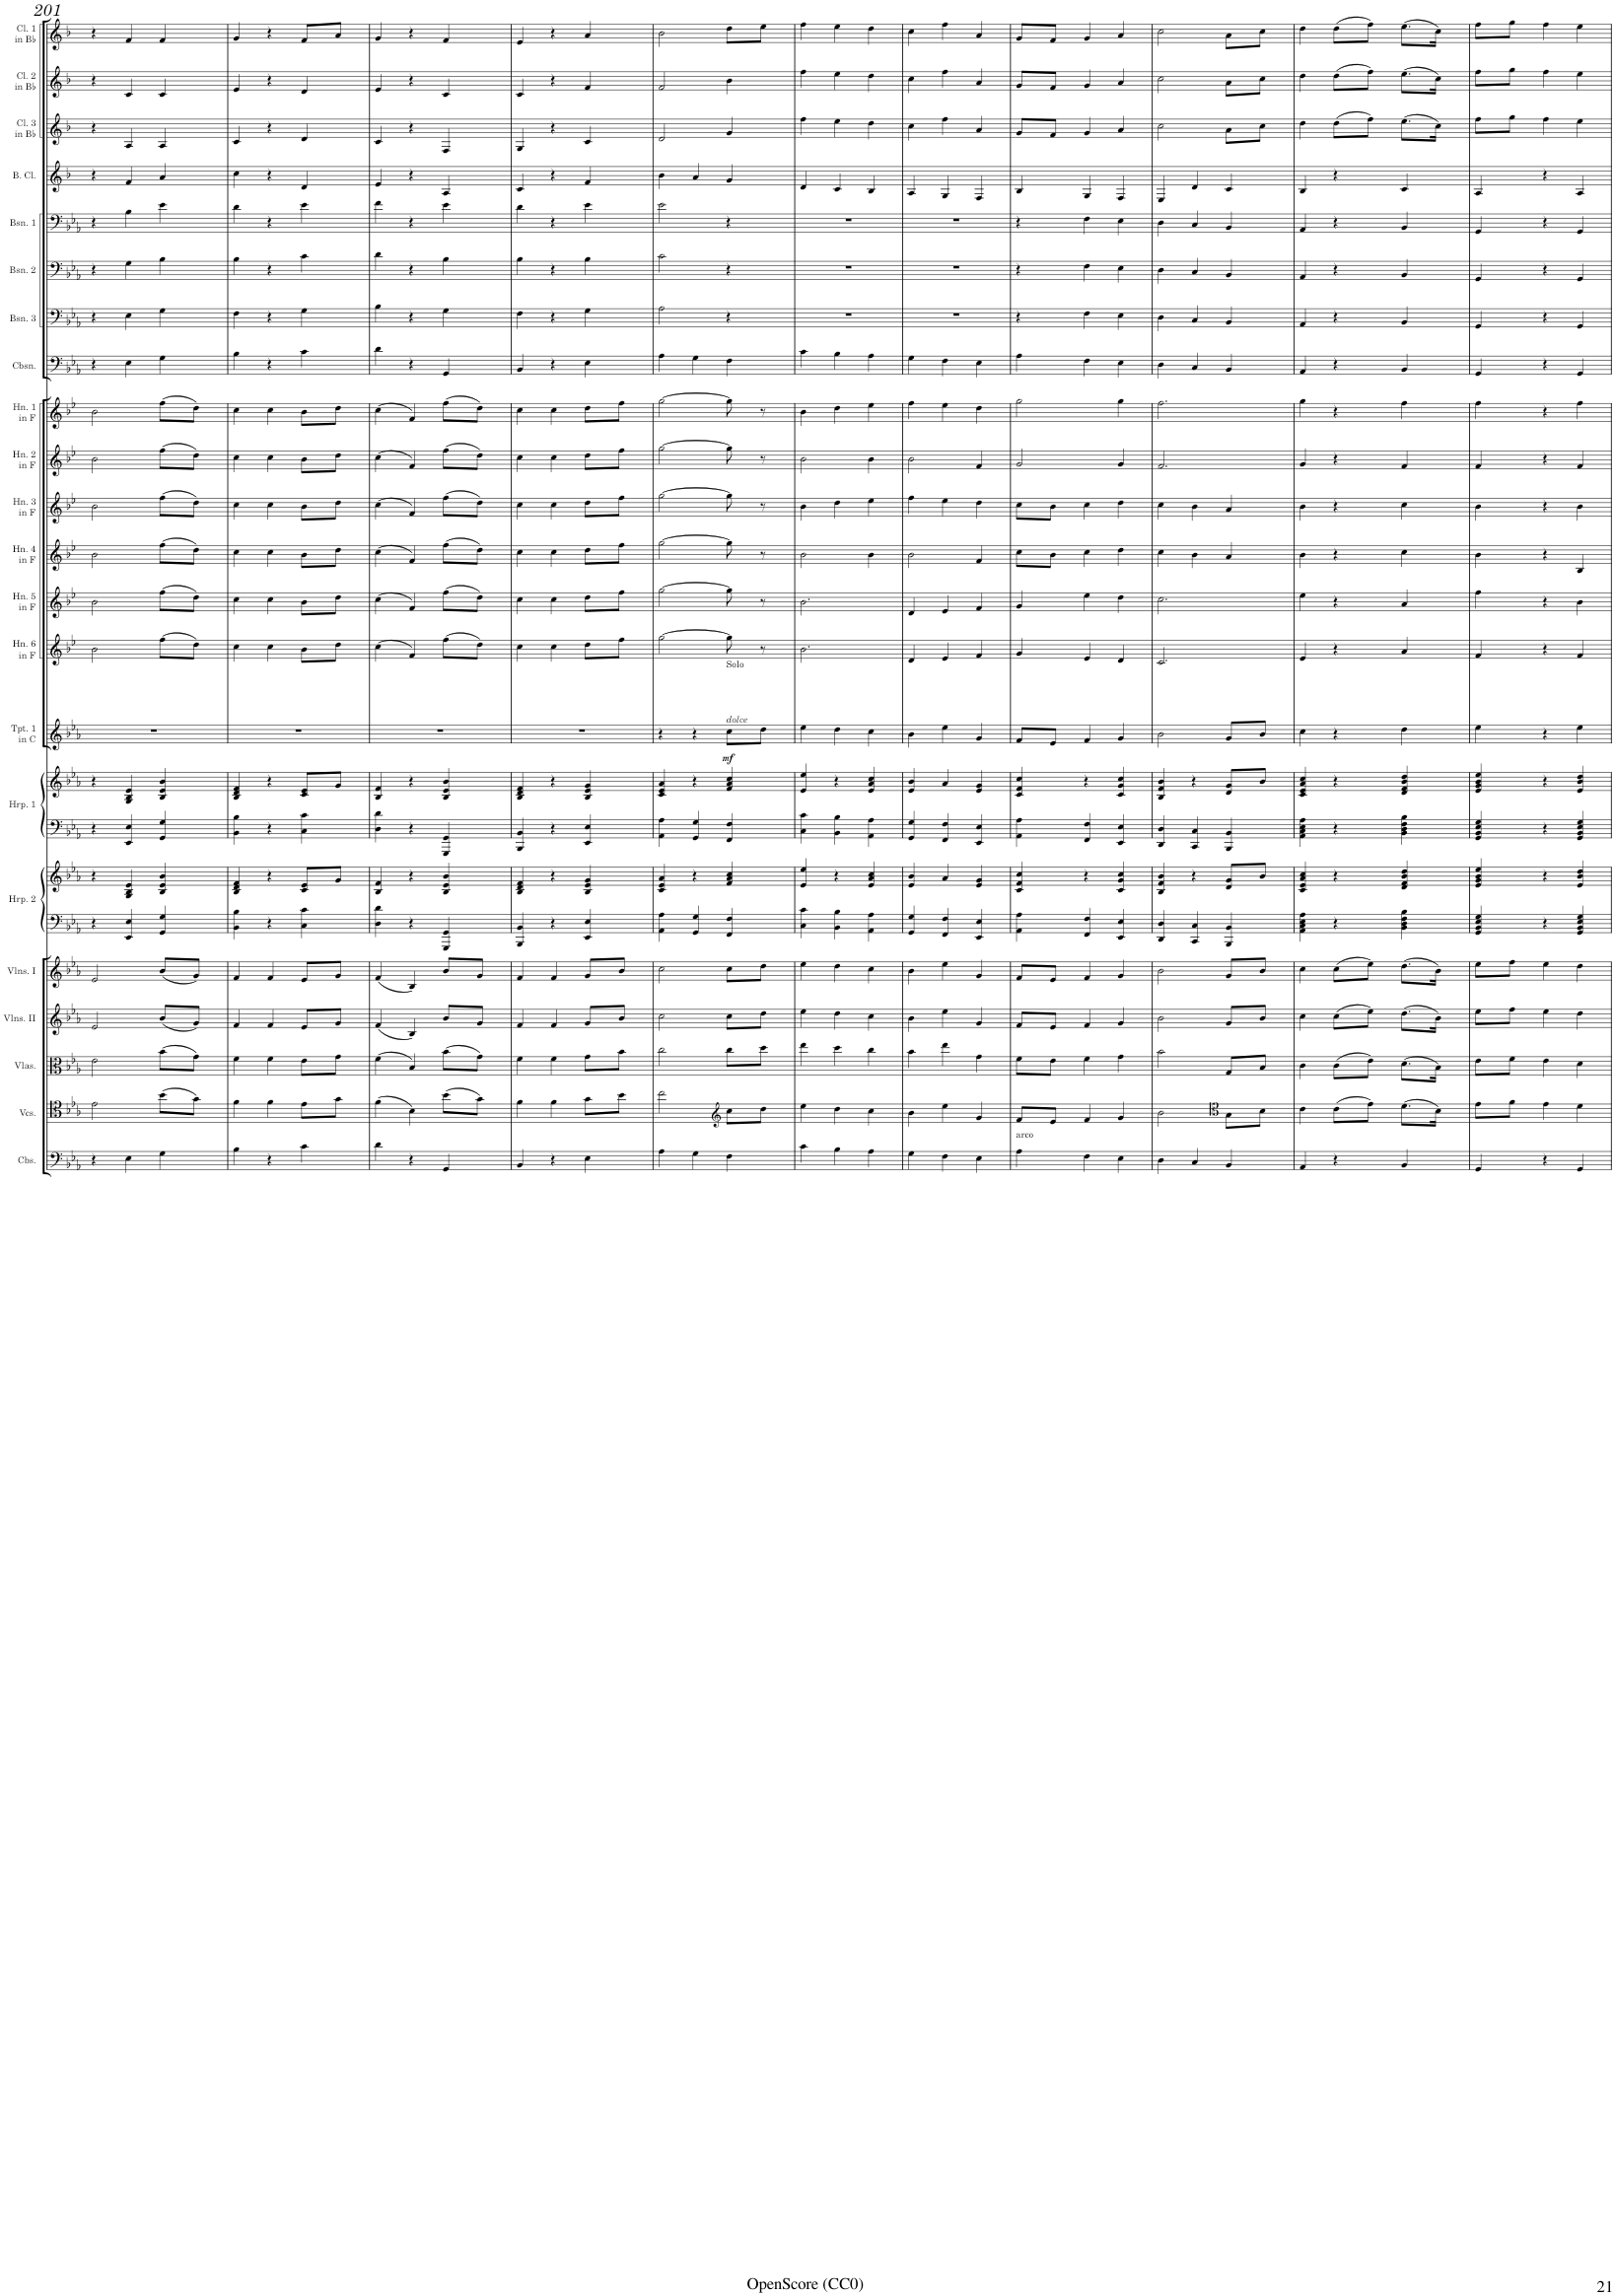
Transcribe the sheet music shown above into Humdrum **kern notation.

**kern	**kern	**kern	**kern	**kern	**kern	**kern	**kern	**kern	**kern	**dynam	**kern	**kern	**kern	**kern	**kern	**kern	**kern	**kern	**kern	**kern	**kern	**kern	**kern	**kern
*part22	*part21	*part20	*part19	*part18	*part17	*part17	*part16	*part16	*part15	*part15	*part14	*part13	*part12	*part11	*part10	*part9	*part8	*part7	*part6	*part5	*part4	*part3	*part2	*part1
*staff24	*staff23	*staff22	*staff21	*staff20	*staff19	*staff18	*staff17	*staff16	*staff15	*staff15	*staff14	*staff13	*staff12	*staff11	*staff10	*staff9	*staff8	*staff7	*staff6	*staff5	*staff4	*staff3	*staff2	*staff1
*I"Contrabasses	*I"Violoncellos	*I"Violas	*I"Violins II	*I"Violins I	*I"Harp 2	*	*I"Harp 1	*	*I"Trumpet 1 in C	*	*I"Horn 6 in F	*I"Horn 5 in F	*I"Horn 4 in F	*I"Horn 3 in F	*I"Horn 2 in F	*I"Horn 1 in F	*I"Contrabassoon	*I"Bassoon 3	*I"Bassoon 2	*I"Bassoon 1	*I"Bass Clarinet	*I"Clarinet 3 in Bb	*I"Clarinet 2 in Bb	*I"Clarinet 1 in Bb
*I'Cbs.	*I'Vcs.	*I'Vlas.	*I'Vlns. II	*I'Vlns. I	*I'Hrp. 2	*	*I'Hrp. 1	*	*I'Tpt. 1 in C	*	*I'Hn. 6 in F	*I'Hn. 5 in F	*I'Hn. 4 in F	*I'Hn. 3 in F	*I'Hn. 2 in F	*I'Hn. 1 in F	*I'Cbsn.	*I'Bsn. 3	*I'Bsn. 2	*I'Bsn. 1	*I'B. Cl.	*I'Cl. 3 in Bb	*I'Cl. 2 in Bb	*I'Cl. 1 in Bb
!!LO:PB:g=z
*clefF4	*clefC4	*clefC3	*clefG2	*clefG2	*clefF4	*clefG2	*clefF4	*clefG2	*clefG2	*	*clefG2	*clefG2	*clefG2	*clefG2	*clefG2	*clefG2	*clefF4	*clefF4	*clefF4	*clefF4	*clefG2	*clefG2	*clefG2	*clefG2
*Trd7c12	*	*	*	*	*	*	*	*	*	*	*Trd4c7	*Trd4c7	*Trd4c7	*Trd4c7	*Trd4c7	*Trd4c7	*Trd7c12	*	*	*	*Trd8c14	*Trd1c2	*Trd1c2	*Trd1c2
*k[b-e-a-]	*k[b-e-a-]	*k[b-e-a-]	*k[b-e-a-]	*k[b-e-a-]	*k[b-e-a-]	*k[b-e-a-]	*k[b-e-a-]	*k[b-e-a-]	*k[b-e-a-]	*	*k[b-e-]	*k[b-e-]	*k[b-e-]	*k[b-e-]	*k[b-e-]	*k[b-e-]	*k[b-e-a-]	*k[b-e-a-]	*k[b-e-a-]	*k[b-e-a-]	*k[b-]	*k[b-]	*k[b-]	*k[b-]
*M3/4	*M3/4	*M3/4	*M3/4	*M3/4	*M3/4	*M3/4	*M3/4	*M3/4	*M3/4	*	*M3/4	*M3/4	*M3/4	*M3/4	*M3/4	*M3/4	*M3/4	*M3/4	*M3/4	*M3/4	*M3/4	*M3/4	*M3/4	*M3/4
=201	=201	=201	=201	=201	=201	=201	=201	=201	=201	=201	=201	=201	=201	=201	=201	=201	=201	=201	=201	=201	=201	=201	=201	=201
4r	2e-\	2e-\	2e-/	2e-/	4r	4r	4r	4r	2.r	.	2b-\	2b-\	2b-\	2b-\	2b-\	2b-\	4r	4r	4r	4r	4r	4r	4r	4r
4E-\	.	.	.	.	4EE-/ 4E-/	4G/ 4B-/ 4e-/	4EE-/ 4E-/	4G/ 4B-/ 4e-/	.	.	.	.	.	.	.	.	4E-\	4E-\	4G\	4B-\	4f/	4A/	4c/	4f/
4G\	(8b-\L	(8b-\L	(8b-/L	(8b-/L	4GG/ 4G/	4B-/ 4e-/ 4b-/	4GG/ 4G/	4B-/ 4e-/ 4b-/	.	.	(8ff\L	(8ff\L	(8ff\L	(8ff\L	(8ff\L	(8ff\L	4G\	4G\	4B-\	4e-\	4a/	4A/	4c/	4f/
.	8g\J)	8g\J)	8g/J)	8g/J)	.	.	.	.	.	.	8dd\J)	8dd\J)	8dd\J)	8dd\J)	8dd\J)	8dd\J)	.	.	.	.	.	.	.	.
=202	=202	=202	=202	=202	=202	=202	=202	=202	=202	=202	=202	=202	=202	=202	=202	=202	=202	=202	=202	=202	=202	=202	=202	=202
4B-\	4f\	4f\	4f/	4f/	4BB-\ 4B-\	4B-/ 4d/ 4f/	4BB-\ 4B-\	4B-/ 4d/ 4f/	2.r	.	4cc\	4cc\	4cc\	4cc\	4cc\	4cc\	4B-\	4F\	4B-\	4d\	4cc\	4c/	4e/	4g/
4r	4f\	4f\	4f/	4f/	4r	4r	4r	4r	.	.	4cc\	4cc\	4cc\	4cc\	4cc\	4cc\	4r	4r	4r	4r	4r	4r	4r	4r
4c\	8e-\L	8e-\L	8e-/L	8e-/L	4C\ 4c\	8c/ 8e-/L	4C\ 4c\	8c/ 8e-/L	.	.	8b-\L	8b-\L	8b-\L	8b-\L	8b-\L	8b-\L	4c\	4G\	4c\	4e-\	4d/	4d/	4d/	8f/L
.	8g\J	8g\J	8g/J	8g/J	.	8g/J	.	8g/J	.	.	8dd\J	8dd\J	8dd\J	8dd\J	8dd\J	8dd\J	.	.	.	.	.	.	.	8a/J
=203	=203	=203	=203	=203	=203	=203	=203	=203	=203	=203	=203	=203	=203	=203	=203	=203	=203	=203	=203	=203	=203	=203	=203	=203
4d\	(4f\	(4f\	(4f/	(4f/	4D\ 4d\	4B-/ 4f/	4D\ 4d\	4B-/ 4f/	2.r	.	(4cc\	(4cc\	(4cc\	(4cc\	(4cc\	(4cc\	4d\	4B-\	4d\	4f\	4e/	4c/	4e/	4g/
4r	4B-\)	4B-/)	4B-/)	4B-/)	4r	4r	4r	4r	.	.	4f/)	4f/)	4f/)	4f/)	4f/)	4f/)	4r	4r	4r	4r	4r	4r	4r	4r
4GG/	(8b-\L	(8b-\L	8b-/L	8b-/L	4GGG/ 4GG/	4B-/ 4e-/ 4b-/	4GGG/ 4GG/	4B-/ 4e-/ 4b-/	.	.	(8ff\L	(8ff\L	(8ff\L	(8ff\L	(8ff\L	(8ff\L	4GG/	4G\	4B-\	4e-\	4A/	4F/	4c/	4f/
.	8g\J)	8g\J)	8g/J	8g/J	.	.	.	.	.	.	8dd\J)	8dd\J)	8dd\J)	8dd\J)	8dd\J)	8dd\J)	.	.	.	.	.	.	.	.
=204	=204	=204	=204	=204	=204	=204	=204	=204	=204	=204	=204	=204	=204	=204	=204	=204	=204	=204	=204	=204	=204	=204	=204	=204
4BB-/	4f\	4f\	4f/	4f/	4BBB-/ 4BB-/	4B-/ 4d/ 4f/	4BBB-/ 4BB-/	4B-/ 4d/ 4f/	2.r	.	4cc\	4cc\	4cc\	4cc\	4cc\	4cc\	4BB-/	4F\	4B-\	4d\	4c/	4G/	4c/	4e/
4r	4f\	4f\	4f/	4f/	4r	4r	4r	4r	.	.	4cc\	4cc\	4cc\	4cc\	4cc\	4cc\	4r	4r	4r	4r	4r	4r	4r	4r
4E-\	8g\L	8g\L	8g/L	8g/L	4EE-/ 4E-/	4B-/ 4e-/ 4g/	4EE-/ 4E-/	4B-/ 4e-/ 4g/	.	.	8dd\L	8dd\L	8dd\L	8dd\L	8dd\L	8dd\L	4E-\	4G\	4B-\	4e-\	4f/	4c/	4f/	4a/
.	8b-\J	8b-\J	8b-/J	8b-/J	.	.	.	.	.	.	8ff\J	8ff\J	8ff\J	8ff\J	8ff\J	8ff\J	.	.	.	.	.	.	.	.
=205	=205	=205	=205	=205	=205	=205	=205	=205	=205	=205	=205	=205	=205	=205	=205	=205	=205	=205	=205	=205	=205	=205	=205	=205
4A-\	2cc\	2cc\	2cc\	2cc\	4AA-\ 4A-\	4c/ 4e-/ 4a-/	4AA-\ 4A-\	4c/ 4e-/ 4a-/	4r	.	[2gg\	[2gg\	[2gg\	[2gg\	[2gg\	[2gg\	4A-\	2A-\	2c\	2e-\	4b-\	2d/	2f/	2b-\
4G\	.	.	.	.	4GG/ 4G/	4r	4GG/ 4G/	4r	4r	.	.	.	.	.	.	.	4G\	.	.	.	4a/	.	.	.
*	*clefG2	*	*	*	*	*	*	*	*	*	*	*	*	*	*	*	*	*	*	*	*	*	*	*
!	!	!	!	!	!	!	!	!	!LO:TX:a:t=Solo	!	!	!	!	!	!	!	!	!	!	!	!	!	!	!
!	!	!	!	!	!	!	!	!	!LO:TX:a:i:t=dolce	!	!	!	!	!	!	!	!	!	!	!	!	!	!	!
!	!	!	!	!	!	!	!	!	!	!LO:DY:b	!	!	!	!	!	!	!	!	!	!	!	!	!	!
4F\	8cc\L	8cc\L	8cc\L	8cc\L	4FF/ 4F/	4f/ 4a-/ 4cc/	4FF/ 4F/	4f/ 4a-/ 4cc/	8cc\L	mf	8gg\]	8gg\]	8gg\]	8gg\]	8gg\]	8gg\]	4F\	4r	4r	4r	4g/	4g/	4b-\	8dd\L
.	8dd\J	8dd\J	8dd\J	8dd\J	.	.	.	.	8dd\J	.	8r	8r	8r	8r	8r	8r	.	.	.	.	.	.	.	8ee\J
=206	=206	=206	=206	=206	=206	=206	=206	=206	=206	=206	=206	=206	=206	=206	=206	=206	=206	=206	=206	=206	=206	=206	=206	=206
4c\	4ee-\	4ee-\	4ee-\	4ee-\	4C\ 4c\	4e-/ 4ee-/	4C\ 4c\	4e-/ 4ee-/	4ee-\	.	2.b-\	2.b-\	2b-\	4b-\	2b-\	4b-\	4c\	2.r	2.r	2.r	4d/	4ff\	4ff\	4ff\
4B-\	4dd\	4dd\	4dd\	4dd\	4BB-\ 4B-\	4r	4BB-\ 4B-\	4r	4dd\	.	.	.	.	4dd\	.	4dd\	4B-\	.	.	.	4c/	4ee\	4ee\	4ee\
4A-\	4cc\	4cc\	4cc\	4cc\	4AA-\ 4A-\	4e-/ 4a-/ 4cc/	4AA-\ 4A-\	4e-/ 4a-/ 4cc/	4cc\	.	.	.	4b-\	4ee-\	4b-\	4ee-\	4A-\	.	.	.	4B-/	4dd\	4dd\	4dd\
=207	=207	=207	=207	=207	=207	=207	=207	=207	=207	=207	=207	=207	=207	=207	=207	=207	=207	=207	=207	=207	=207	=207	=207	=207
4G\	4b-\	4b-\	4b-\	4b-\	4GG/ 4G/	4e-/ 4b-/	4GG/ 4G/	4e-/ 4b-/	4b-\	.	4d/	4d/	2b-\	4ff\	2b-\	4ff\	4G\	2.r	2.r	2.r	4A/	4cc\	4cc\	4cc\
4F\	4ee-\	4ee-\	4ee-\	4ee-\	4FF/ 4F/	4a-/	4FF/ 4F/	4a-/	4ee-\	.	4e-/	4e-/	.	4ee-\	.	4ee-\	4F\	.	.	.	4G/	4ff\	4ff\	4ff\
4E-\	4g/	4g\	4g/	4g/	4EE-/ 4E-/	4e-/ 4g/	4EE-/ 4E-/	4e-/ 4g/	4g/	.	4f/	4f/	4f/	4dd\	4f/	4dd\	4E-\	.	.	.	4F/	4a/	4a/	4a/
=208	=208	=208	=208	=208	=208	=208	=208	=208	=208	=208	=208	=208	=208	=208	=208	=208	=208	=208	=208	=208	=208	=208	=208	=208
!LO:TX:a:t=arco	!	!	!	!	!	!	!	!	!	!	!	!	!	!	!	!	!	!	!	!	!	!	!	!
4A-\	8f/L	8f\L	8f/L	8f/L	4AA-\ 4A-\	4c/ 4f/ 4cc/	4AA-\ 4A-\	4c/ 4f/ 4cc/	8f/L	.	4g/	4g/	8cc\L	8cc\L	2g/	2gg\	4A-\	4r	4r	4r	4B-/	8g/L	8g/L	8g/L
.	8e-/J	8e-\J	8e-/J	8e-/J	.	.	.	.	8e-/J	.	.	.	8b-\J	8b-\J	.	.	.	.	.	.	.	8f/J	8f/J	8f/J
4F\	4f/	4f\	4f/	4f/	4FF/ 4F/	4r	4FF/ 4F/	4r	4f/	.	4e-/	4ee-\	4cc\	4cc\	.	.	4F\	4F\	4F\	4F\	4G/	4g/	4g/	4g/
4E-\	4g/	4g\	4g/	4g/	4EE-/ 4E-/	4c/ 4g/ 4cc/	4EE-/ 4E-/	4c/ 4g/ 4cc/	4g/	.	4d/	4dd\	4dd\	4dd\	4g/	4gg\	4E-\	4E-\	4E-\	4E-\	4F/	4a/	4a/	4a/
=209	=209	=209	=209	=209	=209	=209	=209	=209	=209	=209	=209	=209	=209	=209	=209	=209	=209	=209	=209	=209	=209	=209	=209	=209
4D\	2b-\	2b-\	2b-\	2b-\	4DD/ 4D/	4B-/ 4f/ 4b-/	4DD/ 4D/	4B-/ 4f/ 4b-/	2b-\	.	2.c/	2.cc\	4cc\	4cc\	2.f/	2.ff\	4D\	4D\	4D\	4D\	4E/	2cc\	2cc\	2cc\
4C/	.	.	.	.	4CC/ 4C/	4r	4CC/ 4C/	4r	.	.	.	.	4b-\	4b-\	.	.	4C/	4C/	4C/	4C/	4d/	.	.	.
*	*clefC4	*	*	*	*	*	*	*	*	*	*	*	*	*	*	*	*	*	*	*	*	*	*	*
4BB-/	8G\L	8G/L	8g/L	8g/L	4BBB-/ 4BB-/	8d/ 8g/L	4BBB-/ 4BB-/	8d/ 8g/L	8g/L	.	.	.	4a/	4a/	.	.	4BB-/	4BB-/	4BB-/	4BB-/	4c/	8a\L	8a\L	8a\L
.	8B-\J	8B-/J	8b-/J	8b-/J	.	8b-/J	.	8b-/J	8b-/J	.	.	.	.	.	.	.	.	.	.	.	.	8cc\J	8cc\J	8cc\J
=210	=210	=210	=210	=210	=210	=210	=210	=210	=210	=210	=210	=210	=210	=210	=210	=210	=210	=210	=210	=210	=210	=210	=210	=210
4AA-/	4c\	4c\	4cc\	4cc\	4AA-\ 4C\ 4E-\ 4A-\	4c/ 4e-/ 4a-/ 4cc/	4AA-\ 4C\ 4E-\ 4A-\	4c/ 4e-/ 4a-/ 4cc/	4cc\	.	4e-/	4ee-\	4b-\	4b-\	4g/	4gg\	4AA-/	4AA-/	4AA-/	4AA-/	4B-/	4dd\	4dd\	4dd\
4r	(8c\L	(8c\L	(8cc\L	(8cc\L	4r	4r	4r	4r	4r	.	4r	4r	4r	4r	4r	4r	4r	4r	4r	4r	4r	(8dd\L	(8dd\L	(8dd\L
.	8e-\J)	8e-\J)	8ee-\J)	8ee-\J)	.	.	.	.	.	.	.	.	.	.	.	.	.	.	.	.	.	8ff\J)	8ff\J)	8ff\J)
4BB-/	(8.d\L	(8.d\L	(8.dd\L	(8.dd\L	4BB-\ 4D\ 4F\ 4B-\	4d/ 4f/ 4b-/ 4dd/	4BB-\ 4D\ 4F\ 4B-\	4d/ 4f/ 4b-/ 4dd/	4dd\	.	4a/	4a/	4cc\	4cc\	4f/	4ff\	4BB-/	4BB-/	4BB-/	4BB-/	4c/	(8.ee\L	(8.ee\L	(8.ee\L
.	16B-\Jk)	16B-\Jk)	16b-\Jk)	16b-\Jk)	.	.	.	.	.	.	.	.	.	.	.	.	.	.	.	.	.	16cc\Jk)	16cc\Jk)	16cc\Jk)
=211	=211	=211	=211	=211	=211	=211	=211	=211	=211	=211	=211	=211	=211	=211	=211	=211	=211	=211	=211	=211	=211	=211	=211	=211
4GG/	8e-\L	8e-\L	8ee-\L	8ee-\L	4GG/ 4BB-/ 4E-/ 4G/	4e-/ 4g/ 4b-/ 4ee-/	4GG/ 4BB-/ 4E-/ 4G/	4e-/ 4g/ 4b-/ 4ee-/	4ee-\	.	4f/	4ff\	4b-\	4b-\	4f/	4ff\	4GG/	4GG/	4GG/	4GG/	4A/	8ff\L	8ff\L	8ff\L
.	8f\J	8f\J	8ff\J	8ff\J	.	.	.	.	.	.	.	.	.	.	.	.	.	.	.	.	.	8gg\J	8gg\J	8gg\J
4r	4e-\	4e-\	4ee-\	4ee-\	4r	4r	4r	4r	4r	.	4r	4r	4r	4r	4r	4r	4r	4r	4r	4r	4r	4ff\	4ff\	4ff\
4GG/	4d\	4d\	4dd\	4dd\	4GG/ 4BB-/ 4E-/ 4G/	4e-/ 4b-/ 4dd/	4GG/ 4BB-/ 4E-/ 4G/	4e-/ 4b-/ 4dd/	4ee-\	.	4f/	4b-\	4B-/	4b-\	4f/	4ff\	4GG/	4GG/	4GG/	4GG/	4A/	4ee\	4ee\	4ee\
=	=	=	=	=	=	=	=	=	=	=	=	=	=	=	=	=	=	=	=	=	=	=	=	=
*-	*-	*-	*-	*-	*-	*-	*-	*-	*-	*-	*-	*-	*-	*-	*-	*-	*-	*-	*-	*-	*-	*-	*-	*-
